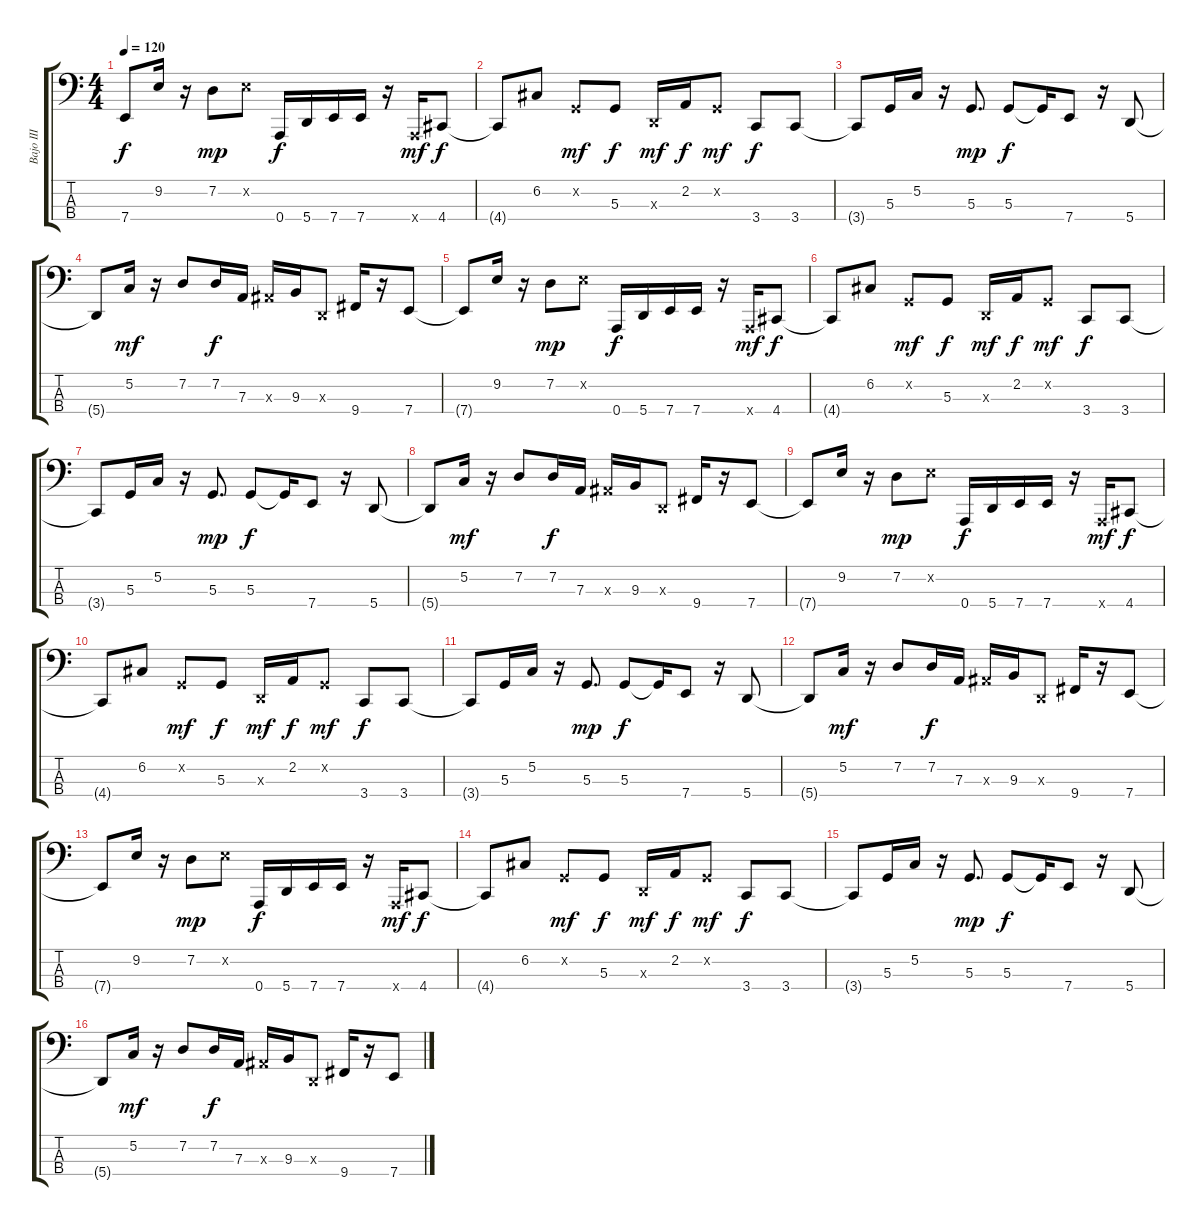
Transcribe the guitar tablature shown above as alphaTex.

\track ("Bajo III" "Bajo III") {instrument fretlessbass}
\staff {score tabs}
\tuning (C2 G1 D1 A0) {hide}
\ts (4 4)
\tempo 120
\clef f4
\ks c
7.4{t}.8{dy f} 9.2.16 r.16 7.2.8{dy mp} 9.2{x}.8 0.4.16{dy f} 5.4.16 7.4.16 7.4.16 r.16 0.4{x}.16{dy mf} 4.4.8{dy f} |
4.4{t}.8 6.2.8 0.2{x}.8{dy mf} 5.3.8{dy f} 0.3{x}.16{dy mf} 2.2.16{dy f} 0.2{x}.8{dy mf} 3.4.8{dy f} 3.4.8 |
3.4{t}.8 5.3.16 5.2.16 r.16 5.3.8{d dy mp} 5.3.8{dy f} 5.3{t}.16 7.4.8 r.16 5.4.8 |
5.4{t}.8 5.2.16{dy mf} r.16 7.2.8 7.2.16{dy f} 7.3.16 8.3{x}.16 9.3.16 0.3{x}.8 9.4.16 r.16 7.4.8 |
7.4{t}.8 9.2.16 r.16 7.2.8{dy mp} 9.2{x}.8 0.4.16{dy f} 5.4.16 7.4.16 7.4.16 r.16 0.4{x}.16{dy mf} 4.4.8{dy f} |
4.4{t}.8 6.2.8 0.2{x}.8{dy mf} 5.3.8{dy f} 0.3{x}.16{dy mf} 2.2.16{dy f} 0.2{x}.8{dy mf} 3.4.8{dy f} 3.4.8 |
3.4{t}.8 5.3.16 5.2.16 r.16 5.3.8{d dy mp} 5.3.8{dy f} 5.3{t}.16 7.4.8 r.16 5.4.8 |
5.4{t}.8 5.2.16{dy mf} r.16 7.2.8 7.2.16{dy f} 7.3.16 8.3{x}.16 9.3.16 0.3{x}.8 9.4.16 r.16 7.4.8 |
7.4{t}.8 9.2.16 r.16 7.2.8{dy mp} 9.2{x}.8 0.4.16{dy f} 5.4.16 7.4.16 7.4.16 r.16 0.4{x}.16{dy mf} 4.4.8{dy f} |
4.4{t}.8 6.2.8 0.2{x}.8{dy mf} 5.3.8{dy f} 0.3{x}.16{dy mf} 2.2.16{dy f} 0.2{x}.8{dy mf} 3.4.8{dy f} 3.4.8 |
3.4{t}.8 5.3.16 5.2.16 r.16 5.3.8{d dy mp} 5.3.8{dy f} 5.3{t}.16 7.4.8 r.16 5.4.8 |
5.4{t}.8 5.2.16{dy mf} r.16 7.2.8 7.2.16{dy f} 7.3.16 8.3{x}.16 9.3.16 0.3{x}.8 9.4.16 r.16 7.4.8 |
7.4{t}.8 9.2.16 r.16 7.2.8{dy mp} 9.2{x}.8 0.4.16{dy f} 5.4.16 7.4.16 7.4.16 r.16 0.4{x}.16{dy mf} 4.4.8{dy f} |
4.4{t}.8 6.2.8 0.2{x}.8{dy mf} 5.3.8{dy f} 0.3{x}.16{dy mf} 2.2.16{dy f} 0.2{x}.8{dy mf} 3.4.8{dy f} 3.4.8 |
3.4{t}.8 5.3.16 5.2.16 r.16 5.3.8{d dy mp} 5.3.8{dy f} 5.3{t}.16 7.4.8 r.16 5.4.8 |
5.4{t}.8 5.2.16{dy mf} r.16 7.2.8 7.2.16{dy f} 7.3.16 8.3{x}.16 9.3.16 0.3{x}.8 9.4.16 r.16 7.4.8
